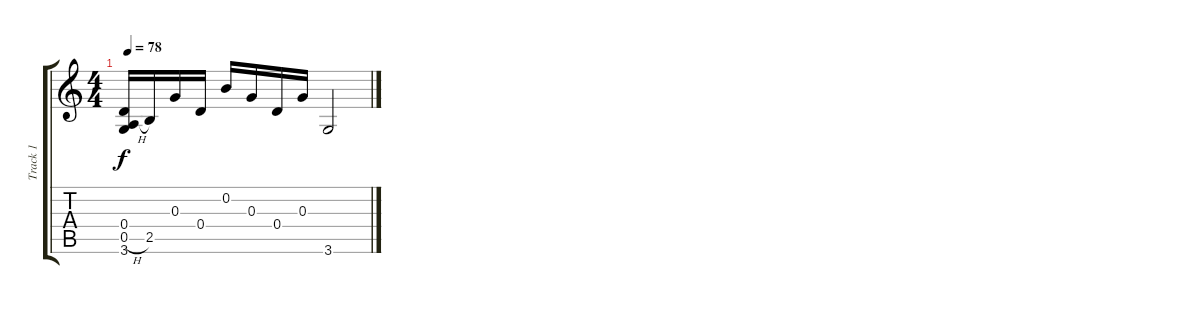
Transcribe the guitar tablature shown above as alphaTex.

\track ("Track 1" "Track 1") {instrument acousticguitarsteel}
\staff {score tabs}
\tuning (E4 B3 G3 D3 A2 E2) {hide}
\ts (4 4)
\tempo 78
\clef g2
\ks c
(0.4 0.5{h} 3.6).16{dy f} 2.5.16 0.3.16 0.4.16 0.2.16 0.3.16 0.4.16 0.3.16 3.6.2
